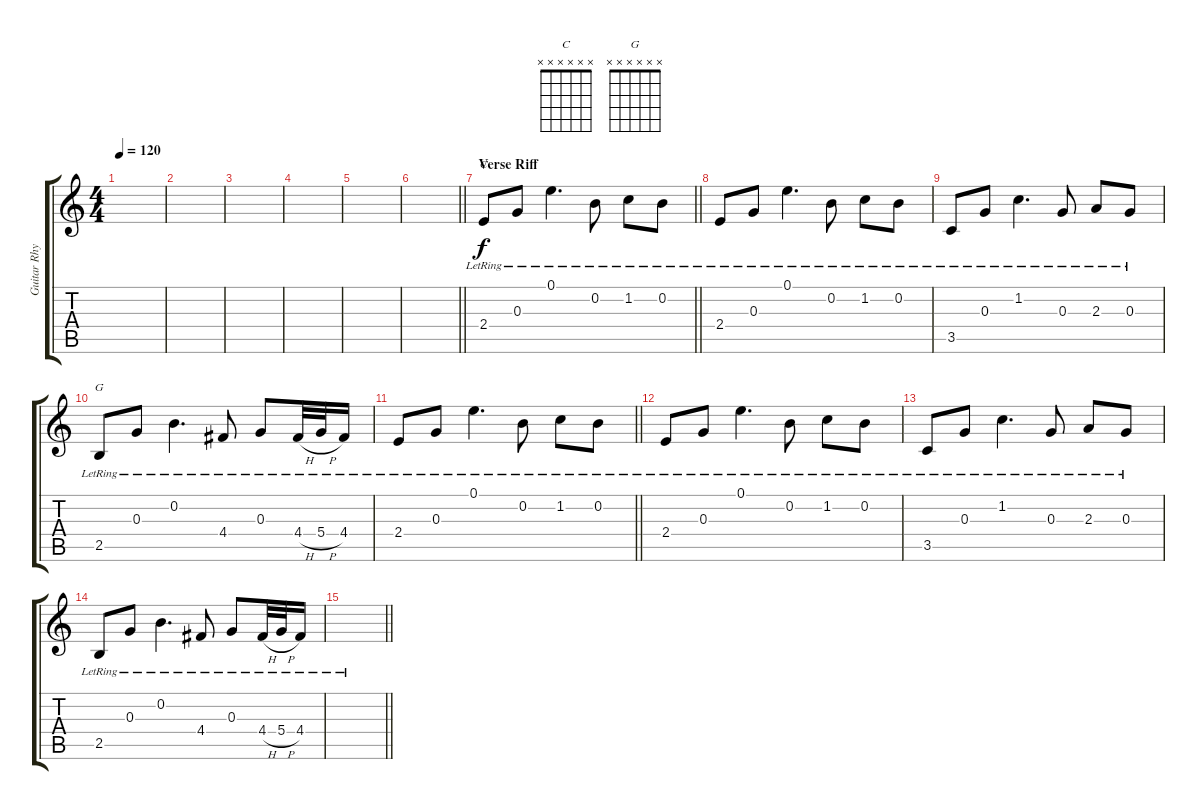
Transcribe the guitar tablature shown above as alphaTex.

\track ("Guitar Rhythm" "Guitar Rhy") {instrument electricguitarclean}
\staff {score tabs}
\tuning (E4 B3 G3 D3 A2 E2) {hide}
\chord ("C" x x x x x x)
\chord ("G" x x x x x x)
\ts (4 4)
\tempo 120
\clef g2
\ks c
|
|
|
|
|
\barLineRight lightlight
|
\section ("" "Verse Riff")
\barLineRight lightlight
2.4{lr}.8{ch "C"} 0.3{lr}.8 0.1{lr}.4{d} 0.2{lr}.8 1.2{lr}.8 0.2{lr}.8 |
2.4{lr}.8 0.3{lr}.8 0.1{lr}.4{d} 0.2{lr}.8 1.2{lr}.8 0.2{lr}.8 |
3.5{lr}.8 0.3{lr}.8 1.2{lr}.4{d} 0.3{lr}.8 2.3{lr}.8 0.3{lr}.8 |
2.5{lr}.8{ch "G"} 0.3{lr}.8 0.2{lr}.4{d} 4.4{lr}.8 0.3{lr}.8 4.4{h lr}.32 5.4{h lr}.32 4.4{lr}.16 |
\barLineRight lightlight
2.4{lr}.8 0.3{lr}.8 0.1{lr}.4{d} 0.2{lr}.8 1.2{lr}.8 0.2{lr}.8 |
2.4{lr}.8 0.3{lr}.8 0.1{lr}.4{d} 0.2{lr}.8 1.2{lr}.8 0.2{lr}.8 |
3.5{lr}.8 0.3{lr}.8 1.2{lr}.4{d} 0.3{lr}.8 2.3{lr}.8 0.3{lr}.8 |
2.5{lr}.8 0.3{lr}.8 0.2{lr}.4{d} 4.4{lr}.8 0.3{lr}.8 4.4{h lr}.32 5.4{h lr}.32 4.4{lr}.16 |
\barLineRight lightlight
